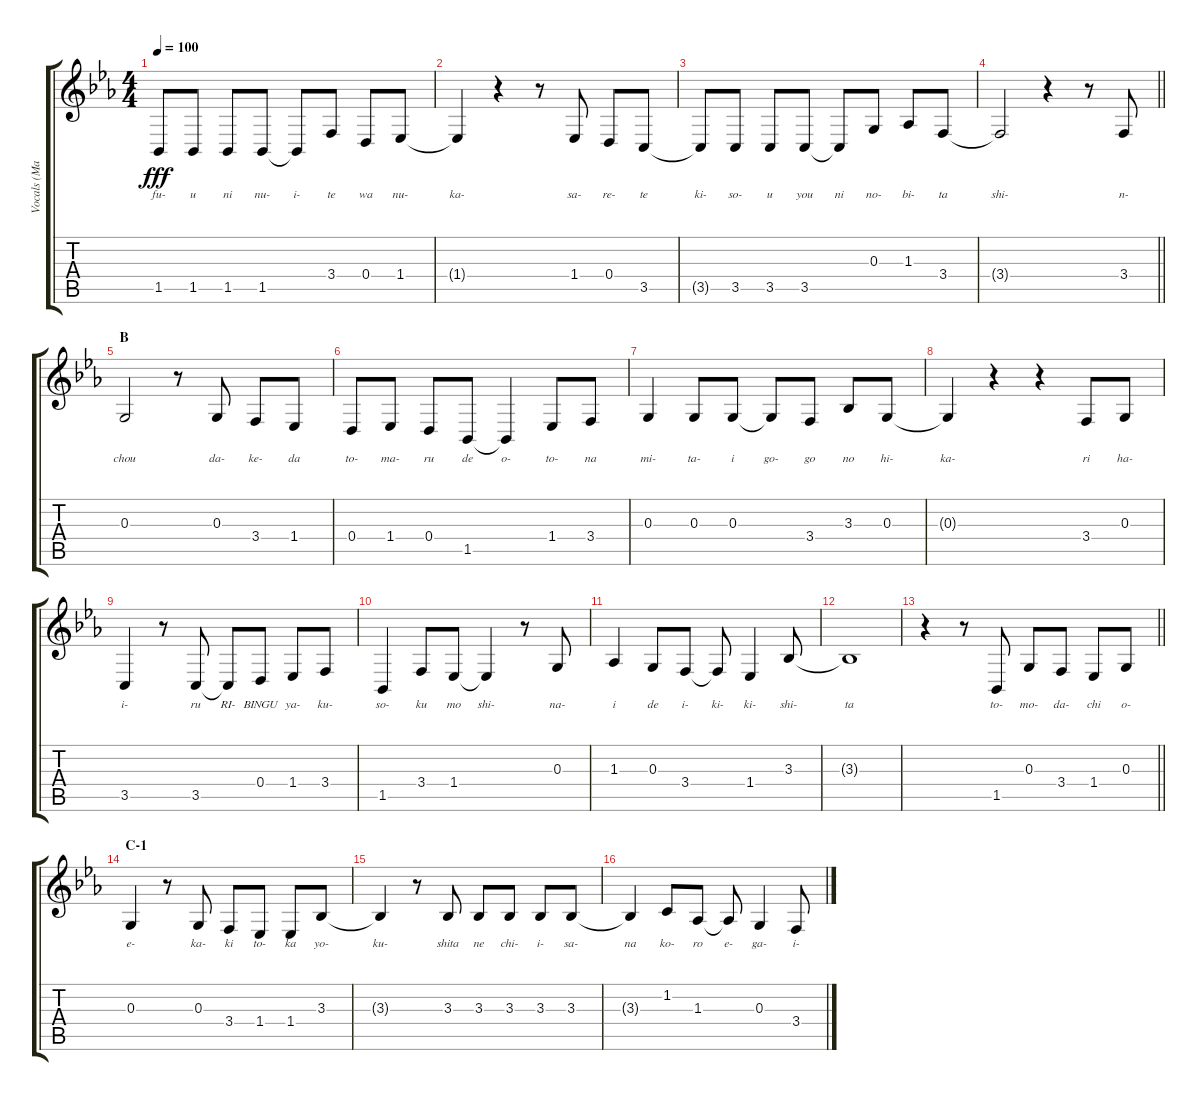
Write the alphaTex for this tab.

\track ("Vocals (Manabe Nodoka)" "Vocals (Ma") {instrument altosax}
\staff {score tabs}
\tuning (E4 B3 G3 D3 A2 E2) {hide}
\ts (4 4)
\tempo 100
\clef g2
\ks eb
1.5{t}.8{lyrics (0 "fu-") lyrics (1 "") lyrics (2 "") lyrics (3 "") lyrics (4 "") dy fff} 1.5.8{lyrics (0 "u") lyrics (1 "") lyrics (2 "") lyrics (3 "") lyrics (4 "")} 1.5.8{lyrics (0 "ni") lyrics (1 "") lyrics (2 "") lyrics (3 "") lyrics (4 "")} 1.5.8{lyrics (0 "nu-") lyrics (1 "") lyrics (2 "") lyrics (3 "") lyrics (4 "")} 1.5{t}.8{lyrics (0 "i-") lyrics (1 "") lyrics (2 "") lyrics (3 "") lyrics (4 "")} 3.4.8{lyrics (0 "te") lyrics (1 "") lyrics (2 "") lyrics (3 "") lyrics (4 "")} 0.4.8{lyrics (0 "wa") lyrics (1 "") lyrics (2 "") lyrics (3 "") lyrics (4 "")} 1.4.8{lyrics (0 "nu-") lyrics (1 "") lyrics (2 "") lyrics (3 "") lyrics (4 "")} |
1.4{t}.4{lyrics (0 "ka-") lyrics (1 "") lyrics (2 "") lyrics (3 "") lyrics (4 "")} r.4 r.8 1.4.8{lyrics (0 "sa-") lyrics (1 "") lyrics (2 "") lyrics (3 "") lyrics (4 "")} 0.4.8{lyrics (0 "re-") lyrics (1 "") lyrics (2 "") lyrics (3 "") lyrics (4 "")} 3.5.8{lyrics (0 "te") lyrics (1 "") lyrics (2 "") lyrics (3 "") lyrics (4 "")} |
3.5{t}.8{lyrics (0 "ki-") lyrics (1 "") lyrics (2 "") lyrics (3 "") lyrics (4 "")} 3.5.8{lyrics (0 "so-") lyrics (1 "") lyrics (2 "") lyrics (3 "") lyrics (4 "")} 3.5.8{lyrics (0 "u") lyrics (1 "") lyrics (2 "") lyrics (3 "") lyrics (4 "")} 3.5.8{lyrics (0 "you") lyrics (1 "") lyrics (2 "") lyrics (3 "") lyrics (4 "")} 3.5{t}.8{lyrics (0 "ni") lyrics (1 "") lyrics (2 "") lyrics (3 "") lyrics (4 "")} 0.3.8{lyrics (0 "no-") lyrics (1 "") lyrics (2 "") lyrics (3 "") lyrics (4 "")} 1.3.8{lyrics (0 "bi-") lyrics (1 "") lyrics (2 "") lyrics (3 "") lyrics (4 "")} 3.4.8{lyrics (0 "ta") lyrics (1 "") lyrics (2 "") lyrics (3 "") lyrics (4 "")} |
\barLineRight lightlight
3.4{t}.2{lyrics (0 "shi-") lyrics (1 "") lyrics (2 "") lyrics (3 "") lyrics (4 "")} r.4 r.8 3.4.8{lyrics (0 "n-") lyrics (1 "") lyrics (2 "") lyrics (3 "") lyrics (4 "")} |
\section ("" "B")
0.3.2{lyrics (0 "chou") lyrics (1 "") lyrics (2 "") lyrics (3 "") lyrics (4 "")} r.8 0.3.8{lyrics (0 "da-") lyrics (1 "") lyrics (2 "") lyrics (3 "") lyrics (4 "")} 3.4.8{lyrics (0 "ke-") lyrics (1 "") lyrics (2 "") lyrics (3 "") lyrics (4 "")} 1.4.8{lyrics (0 "da") lyrics (1 "") lyrics (2 "") lyrics (3 "") lyrics (4 "")} |
0.4.8{lyrics (0 "to-") lyrics (1 "") lyrics (2 "") lyrics (3 "") lyrics (4 "")} 1.4.8{lyrics (0 "ma-") lyrics (1 "") lyrics (2 "") lyrics (3 "") lyrics (4 "")} 0.4.8{lyrics (0 "ru") lyrics (1 "") lyrics (2 "") lyrics (3 "") lyrics (4 "")} 1.5.8{lyrics (0 "de") lyrics (1 "") lyrics (2 "") lyrics (3 "") lyrics (4 "")} 1.5{t}.4{lyrics (0 "o-") lyrics (1 "") lyrics (2 "") lyrics (3 "") lyrics (4 "")} 1.4.8{lyrics (0 "to-") lyrics (1 "") lyrics (2 "") lyrics (3 "") lyrics (4 "")} 3.4.8{lyrics (0 "na") lyrics (1 "") lyrics (2 "") lyrics (3 "") lyrics (4 "")} |
0.3.4{lyrics (0 "mi-") lyrics (1 "") lyrics (2 "") lyrics (3 "") lyrics (4 "")} 0.3.8{lyrics (0 "ta-") lyrics (1 "") lyrics (2 "") lyrics (3 "") lyrics (4 "")} 0.3.8{lyrics (0 "i") lyrics (1 "") lyrics (2 "") lyrics (3 "") lyrics (4 "")} 0.3{t}.8{lyrics (0 "go-") lyrics (1 "") lyrics (2 "") lyrics (3 "") lyrics (4 "")} 3.4.8{lyrics (0 "go") lyrics (1 "") lyrics (2 "") lyrics (3 "") lyrics (4 "")} 3.3.8{lyrics (0 "no") lyrics (1 "") lyrics (2 "") lyrics (3 "") lyrics (4 "")} 0.3.8{lyrics (0 "hi-") lyrics (1 "") lyrics (2 "") lyrics (3 "") lyrics (4 "")} |
0.3{t}.4{lyrics (0 "ka-") lyrics (1 "") lyrics (2 "") lyrics (3 "") lyrics (4 "")} r.4 r.4 3.4.8{lyrics (0 "ri") lyrics (1 "") lyrics (2 "") lyrics (3 "") lyrics (4 "")} 0.3.8{lyrics (0 "ha-") lyrics (1 "") lyrics (2 "") lyrics (3 "") lyrics (4 "")} |
3.5.4{lyrics (0 "i-") lyrics (1 "") lyrics (2 "") lyrics (3 "") lyrics (4 "")} r.8 3.5.8{lyrics (0 "ru") lyrics (1 "") lyrics (2 "") lyrics (3 "") lyrics (4 "")} 3.5{t}.8{lyrics (0 "RI-") lyrics (1 "") lyrics (2 "") lyrics (3 "") lyrics (4 "")} 0.4.8{lyrics (0 "BINGU") lyrics (1 "") lyrics (2 "") lyrics (3 "") lyrics (4 "")} 1.4.8{lyrics (0 "ya-") lyrics (1 "") lyrics (2 "") lyrics (3 "") lyrics (4 "")} 3.4.8{lyrics (0 "ku-") lyrics (1 "") lyrics (2 "") lyrics (3 "") lyrics (4 "")} |
1.5.4{lyrics (0 "so-") lyrics (1 "") lyrics (2 "") lyrics (3 "") lyrics (4 "")} 3.4.8{lyrics (0 "ku") lyrics (1 "") lyrics (2 "") lyrics (3 "") lyrics (4 "")} 1.4.8{lyrics (0 "mo") lyrics (1 "") lyrics (2 "") lyrics (3 "") lyrics (4 "")} 1.4{t}.4{lyrics (0 "shi-") lyrics (1 "") lyrics (2 "") lyrics (3 "") lyrics (4 "")} r.8 0.3.8{lyrics (0 "na-") lyrics (1 "") lyrics (2 "") lyrics (3 "") lyrics (4 "")} |
1.3.4{lyrics (0 "i") lyrics (1 "") lyrics (2 "") lyrics (3 "") lyrics (4 "")} 0.3.8{lyrics (0 "de") lyrics (1 "") lyrics (2 "") lyrics (3 "") lyrics (4 "")} 3.4.8{lyrics (0 "i-") lyrics (1 "") lyrics (2 "") lyrics (3 "") lyrics (4 "")} 3.4{t}.8{lyrics (0 "ki-") lyrics (1 "") lyrics (2 "") lyrics (3 "") lyrics (4 "")} 1.4.4{lyrics (0 "ki-") lyrics (1 "") lyrics (2 "") lyrics (3 "") lyrics (4 "")} 3.3.8{lyrics (0 "shi-") lyrics (1 "") lyrics (2 "") lyrics (3 "") lyrics (4 "")} |
3.3{t}.1{lyrics (0 "ta") lyrics (1 "") lyrics (2 "") lyrics (3 "") lyrics (4 "")} |
\barLineRight lightlight
r.4 r.8 1.5.8{lyrics (0 "to-") lyrics (1 "") lyrics (2 "") lyrics (3 "") lyrics (4 "")} 0.3.8{lyrics (0 "mo-") lyrics (1 "") lyrics (2 "") lyrics (3 "") lyrics (4 "")} 3.4.8{lyrics (0 "da-") lyrics (1 "") lyrics (2 "") lyrics (3 "") lyrics (4 "")} 1.4.8{lyrics (0 "chi") lyrics (1 "") lyrics (2 "") lyrics (3 "") lyrics (4 "")} 0.3.8{lyrics (0 "o-") lyrics (1 "") lyrics (2 "") lyrics (3 "") lyrics (4 "")} |
\section ("" "C-1")
0.3.4{lyrics (0 "e-") lyrics (1 "") lyrics (2 "") lyrics (3 "") lyrics (4 "")} r.8 0.3.8{lyrics (0 "ka-") lyrics (1 "") lyrics (2 "") lyrics (3 "") lyrics (4 "")} 3.4.8{lyrics (0 "ki") lyrics (1 "") lyrics (2 "") lyrics (3 "") lyrics (4 "")} 1.4.8{lyrics (0 "to-") lyrics (1 "") lyrics (2 "") lyrics (3 "") lyrics (4 "")} 1.4.8{lyrics (0 "ka") lyrics (1 "") lyrics (2 "") lyrics (3 "") lyrics (4 "")} 3.3.8{lyrics (0 "yo-") lyrics (1 "") lyrics (2 "") lyrics (3 "") lyrics (4 "")} |
3.3{t}.4{lyrics (0 "ku-") lyrics (1 "") lyrics (2 "") lyrics (3 "") lyrics (4 "")} r.8 3.3.8{lyrics (0 "shita") lyrics (1 "") lyrics (2 "") lyrics (3 "") lyrics (4 "")} 3.3.8{lyrics (0 "ne") lyrics (1 "") lyrics (2 "") lyrics (3 "") lyrics (4 "")} 3.3.8{lyrics (0 "chi-") lyrics (1 "") lyrics (2 "") lyrics (3 "") lyrics (4 "")} 3.3.8{lyrics (0 "i-") lyrics (1 "") lyrics (2 "") lyrics (3 "") lyrics (4 "")} 3.3.8{lyrics (0 "sa-") lyrics (1 "") lyrics (2 "") lyrics (3 "") lyrics (4 "")} |
3.3{t}.4{lyrics (0 "na") lyrics (1 "") lyrics (2 "") lyrics (3 "") lyrics (4 "")} 1.2.8{lyrics (0 "ko-") lyrics (1 "") lyrics (2 "") lyrics (3 "") lyrics (4 "")} 1.3.8{lyrics (0 "ro") lyrics (1 "") lyrics (2 "") lyrics (3 "") lyrics (4 "")} 1.3{t}.8{lyrics (0 "e-") lyrics (1 "") lyrics (2 "") lyrics (3 "") lyrics (4 "")} 0.3.4{lyrics (0 "ga-") lyrics (1 "") lyrics (2 "") lyrics (3 "") lyrics (4 "")} 3.4.8{lyrics (0 "i-") lyrics (1 "") lyrics (2 "") lyrics (3 "") lyrics (4 "")}
